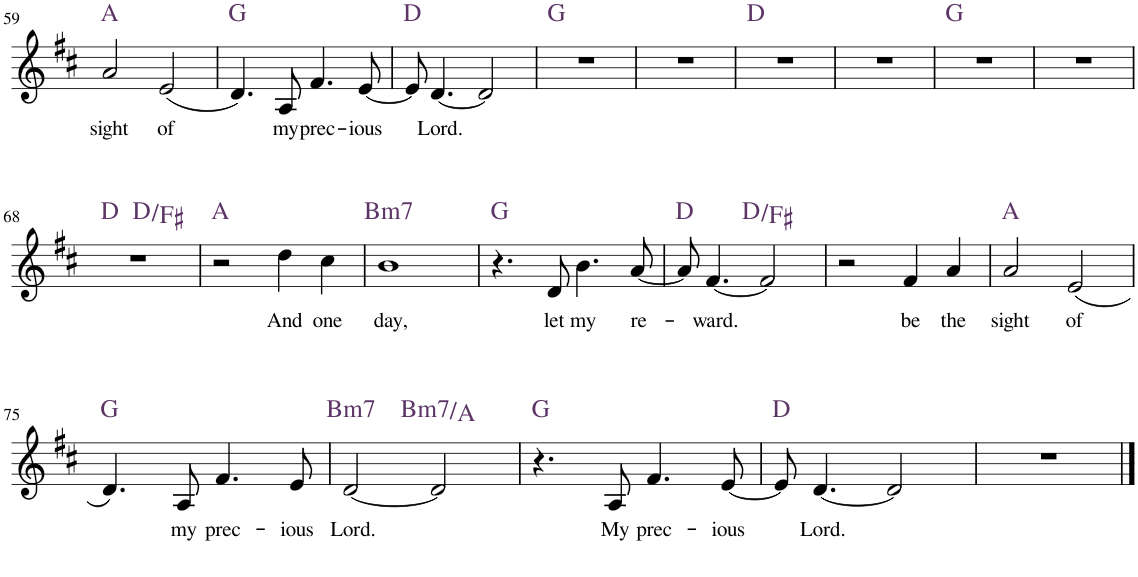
**kern	**text	**harte
*part1	*part1	*part1
*staff1	*staff1	*
*I"Piano	*	*
*I'Pno.	*	*
!!LO:PB:g=z
*clefG2	*	*
*k[f#c#]	*	*
*M4/4	*	*
=59	=59	=59
!	!LO:LY:b	!
2a/	sight	A:maj
!	!LO:LY:b	!
(2e/	of	.
=60	=60	=60
4.d/)	.	G:maj
!	!LO:LY:b	!
8A/	my	.
!	!LO:LY:b	!
4.f#/	prec-	.
!	!LO:LY:b	!
[8e/	-ious	.
=61	=61	=61
8e/]	.	D:maj
!	!LO:LY:b	!
[4.d/	Lord.	.
2d/]	.	.
=62	=62	=62
1r	.	G:maj
=63	=63	=63
1r	.	.
=64	=64	=64
1r	.	D:maj
=65	=65	=65
1r	.	.
=66	=66	=66
1r	.	G:maj
=67	=67	=67
1r	.	.
!!LO:LB:g=z
=68	=68	=68
*^	*	*
1r	2ryy	.	D:maj
.	2ryy	.	D:maj/3
*v	*v	*	*
=69	=69	=69
2r	.	A:maj
!	!LO:LY:b	!
4dd\	And	.
!	!LO:LY:b	!
4cc#\	one	.
=70	=70	=70
!	!LO:LY:b	!LO:H:kt=m7
1b	day,	B:min7
=71	=71	=71
4.r	.	G:maj
!	!LO:LY:b	!
8d/	let	.
!	!LO:LY:b	!
4.b\	my	.
!	!LO:LY:b	!
[8a/	re-	.
=72	=72	=72
8a/]	.	D:maj
!	!LO:LY:b	!
[4.f#/	-ward.	.
2f#/]	.	D:maj/3
=73	=73	=73
2r	.	.
!	!LO:LY:b	!
4f#/	be	.
!	!LO:LY:b	!
4a/	the	.
=74	=74	=74
!	!LO:LY:b	!
2a/	sight	A:maj
!	!LO:LY:b	!
(2e/	of	.
!!LO:LB:g=z
=75	=75	=75
4.d/)	.	G:maj
!	!LO:LY:b	!
8A/	my	.
!	!LO:LY:b	!
4.f#/	prec-	.
!	!LO:LY:b	!
8e/	-ious	.
=76	=76	=76
!	!LO:LY:b	!LO:H:kt=m7
[2d/	Lord.	B:min7
!	!	!LO:H:kt=m7
2d/]	.	B:min7/b7
=77	=77	=77
4.r	.	G:maj
!	!LO:LY:b	!
8A/	My	.
!	!LO:LY:b	!
4.f#/	prec-	.
!	!LO:LY:b	!
[8e/	-ious	.
=78	=78	=78
8e/]	.	D:maj
!	!LO:LY:b	!
[4.d/	Lord.	.
2d/]	.	.
=79	=79	=79
1r	.	.
==	==	==
*-	*-	*-
